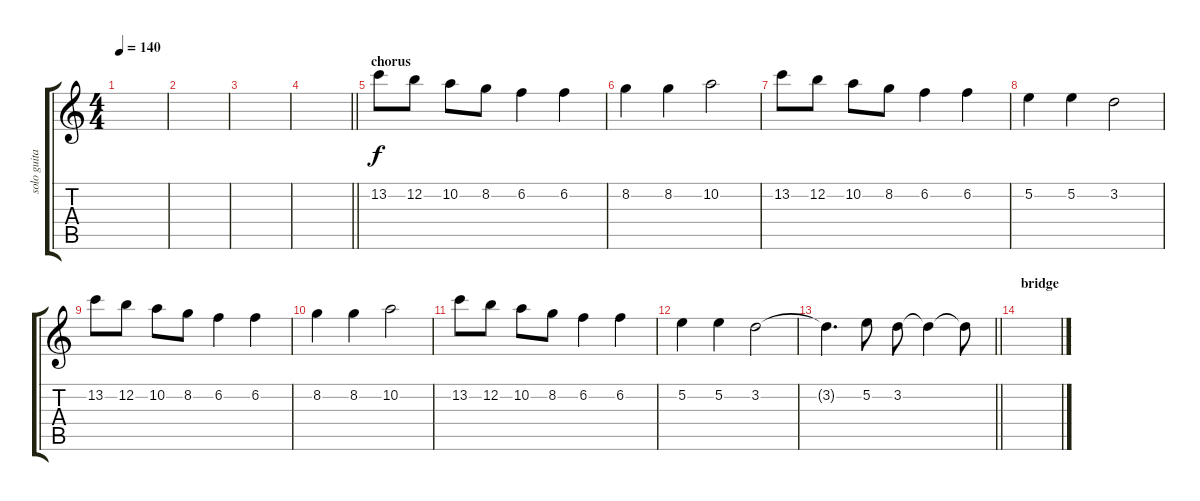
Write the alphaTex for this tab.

\track ("solo guitar #1" "solo guita") {instrument overdrivenguitar}
\staff {score tabs}
\tuning (E4 B3 G3 D3 A2 E2) {hide}
\ts (4 4)
\tempo 140
\clef g2
\ks c
|
|
|
\barLineRight lightlight
|
\section ("" "chorus")
13.2.8 12.2.8 10.2.8 8.2.8 6.2.4 6.2.4 |
8.2.4 8.2.4 10.2.2 |
13.2.8 12.2.8 10.2.8 8.2.8 6.2.4 6.2.4 |
5.2.4 5.2.4 3.2.2 |
13.2.8 12.2.8 10.2.8 8.2.8 6.2.4 6.2.4 |
8.2.4 8.2.4 10.2.2 |
13.2.8 12.2.8 10.2.8 8.2.8 6.2.4 6.2.4 |
5.2.4 5.2.4 3.2.2 |
\barLineRight lightlight
3.2{t}.4{d} 5.2.8 3.2.8 3.2{t}.4 3.2{t}.8 |
\section ("" "bridge")
